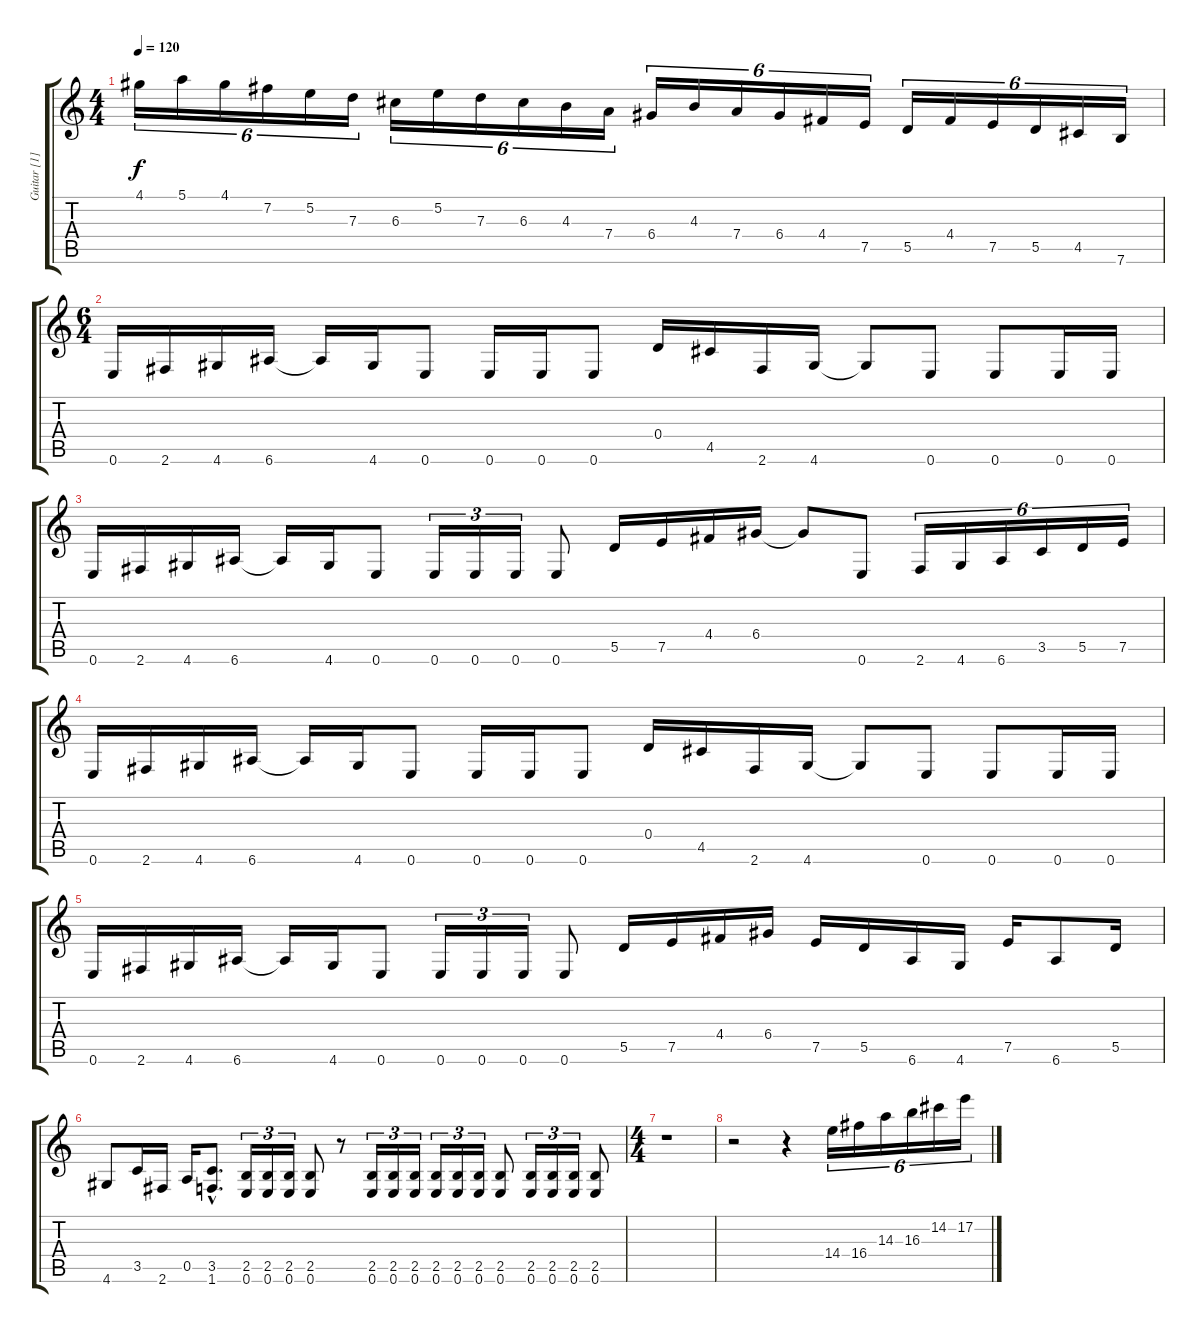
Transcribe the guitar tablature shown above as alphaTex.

\track ("Guitar [1]" "Guitar [1]") {instrument distortionguitar}
\staff {score tabs}
\tuning (E4 B3 G3 D3 A2 E2) {hide}
\ts (4 4)
\tempo 120
\clef g2
\ks c
4.1.16{tu (6 4) dy f instrument distortionguitar} 5.1.16{tu (6 4)} 4.1.16{tu (6 4)} 7.2.16{tu (6 4)} 5.2.16{tu (6 4)} 7.3.16{tu (6 4)} 6.3.16{tu (6 4)} 5.2.16{tu (6 4)} 7.3.16{tu (6 4)} 6.3.16{tu (6 4)} 4.3.16{tu (6 4)} 7.4.16{tu (6 4)} 6.4.16{tu (6 4)} 4.3.16{tu (6 4)} 7.4.16{tu (6 4)} 6.4.16{tu (6 4)} 4.4.16{tu (6 4)} 7.5.16{tu (6 4)} 5.5.16{tu (6 4)} 4.4.16{tu (6 4)} 7.5.16{tu (6 4)} 5.5.16{tu (6 4)} 4.5.16{tu (6 4)} 7.6.16{tu (6 4)} |
\ts (6 4)
0.6.16 2.6.16 4.6.16 6.6.16 6.6{t}.16 4.6.16 0.6.8 0.6.16 0.6.16 0.6.8 0.4.16 4.5.16 2.6.16 4.6.16 4.6{t}.8 0.6.8 0.6.8 0.6.16 0.6.16 |
0.6.16 2.6.16 4.6.16 6.6.16 6.6{t}.16 4.6.16 0.6.8 0.6.16{tu (3 2)} 0.6.16{tu (3 2)} 0.6.16{tu (3 2)} 0.6.8 5.5.16 7.5.16 4.4.16 6.4.16 6.4{t}.8 0.6.8 2.6.16{tu (6 4)} 4.6.16{tu (6 4)} 6.6.16{tu (6 4)} 3.5.16{tu (6 4)} 5.5.16{tu (6 4)} 7.5.16{tu (6 4)} |
0.6.16 2.6.16 4.6.16 6.6.16 6.6{t}.16 4.6.16 0.6.8 0.6.16 0.6.16 0.6.8 0.4.16 4.5.16 2.6.16 4.6.16 4.6{t}.8 0.6.8 0.6.8 0.6.16 0.6.16 |
0.6.16 2.6.16 4.6.16 6.6.16 6.6{t}.16 4.6.16 0.6.8 0.6.16{tu (3 2)} 0.6.16{tu (3 2)} 0.6.16{tu (3 2)} 0.6.8 5.5.16 7.5.16 4.4.16 6.4.16 7.5.16 5.5.16 6.6.16 4.6.16 7.5.16 6.6.8 5.5.16 |
4.6.8 3.5.16 2.6.16 0.5.16 (3.5{hac} 1.6{hac}).8{d} (2.5 0.6).16{tu (3 2)} (2.5 0.6).16{tu (3 2)} (2.5 0.6).16{tu (3 2)} (2.5 0.6).8 r.8 (2.5 0.6).16{tu (3 2)} (2.5 0.6).16{tu (3 2)} (2.5 0.6).16{tu (3 2)} (2.5 0.6).16{tu (3 2)} (2.5 0.6).16{tu (3 2)} (2.5 0.6).16{tu (3 2)} (2.5 0.6).8 (2.5 0.6).16{tu (3 2)} (2.5 0.6).16{tu (3 2)} (2.5 0.6).16{tu (3 2)} (2.5 0.6).8 |
\ts (4 4)
r.1 |
r.2 r.4 14.4.16{tu (6 4)} 16.4.16{tu (6 4)} 14.3.16{tu (6 4)} 16.3.16{tu (6 4)} 14.2.16{tu (6 4)} 17.2.16{tu (6 4)}
